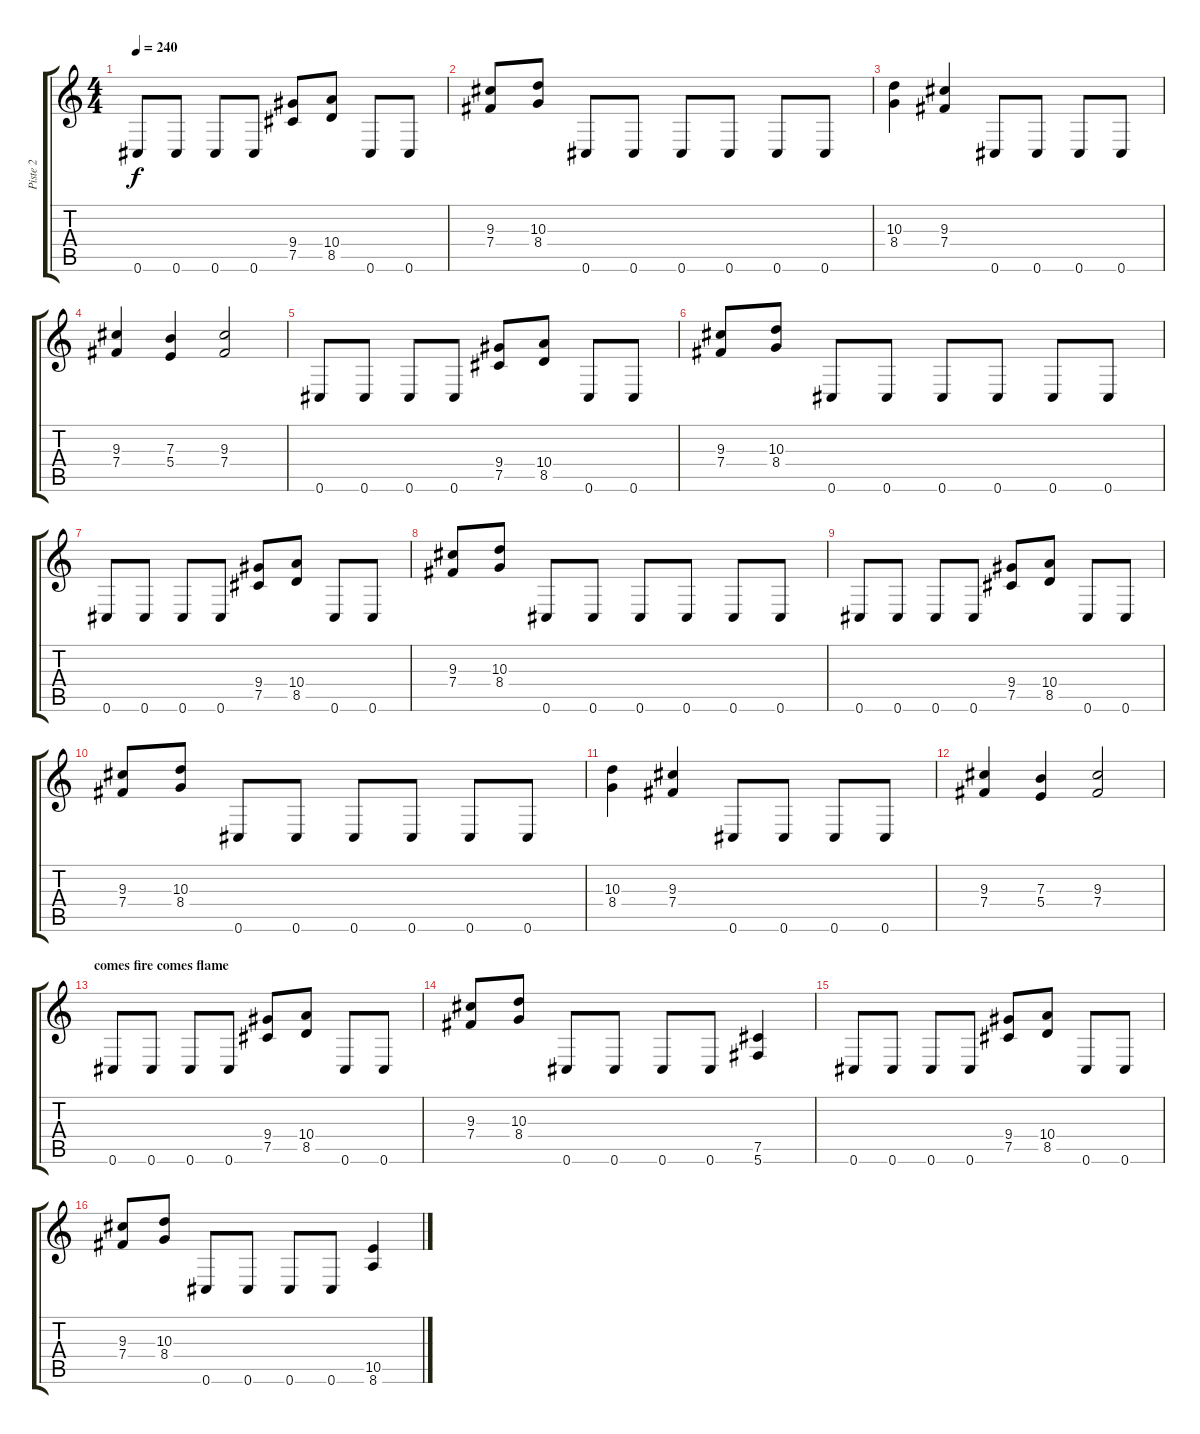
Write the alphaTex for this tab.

\track ("Piste 2" "Piste 2") {instrument distortionguitar}
\staff {score tabs}
\tuning (Db4 Ab3 E3 B2 Gb2 Db2) {hide}
\ts (4 4)
\tempo 240
\clef g2
\ks c
0.6.8{dy f} 0.6.8 0.6.8 0.6.8 (9.4 7.5).8 (10.4 8.5).8 0.6.8 0.6.8 |
(9.3 7.4).8 (10.3 8.4).8 0.6.8 0.6.8 0.6.8 0.6.8 0.6.8 0.6.8 |
(10.3 8.4).4 (9.3 7.4).4 0.6.8 0.6.8 0.6.8 0.6.8 |
(9.3 7.4).4 (7.3 5.4).4 (9.3 7.4).2 |
0.6.8 0.6.8 0.6.8 0.6.8 (9.4 7.5).8 (10.4 8.5).8 0.6.8 0.6.8 |
(9.3 7.4).8 (10.3 8.4).8 0.6.8 0.6.8 0.6.8 0.6.8 0.6.8 0.6.8 |
0.6.8 0.6.8 0.6.8 0.6.8 (9.4 7.5).8 (10.4 8.5).8 0.6.8 0.6.8 |
(9.3 7.4).8 (10.3 8.4).8 0.6.8 0.6.8 0.6.8 0.6.8 0.6.8 0.6.8 |
0.6.8 0.6.8 0.6.8 0.6.8 (9.4 7.5).8 (10.4 8.5).8 0.6.8 0.6.8 |
(9.3 7.4).8 (10.3 8.4).8 0.6.8 0.6.8 0.6.8 0.6.8 0.6.8 0.6.8 |
(10.3 8.4).4 (9.3 7.4).4 0.6.8 0.6.8 0.6.8 0.6.8 |
(9.3 7.4).4 (7.3 5.4).4 (9.3 7.4).2 |
\section ("" "comes fire comes flame")
0.6.8 0.6.8 0.6.8 0.6.8 (9.4 7.5).8 (10.4 8.5).8 0.6.8 0.6.8 |
(9.3 7.4).8 (10.3 8.4).8 0.6.8 0.6.8 0.6.8 0.6.8 (7.5 5.6).4 |
0.6.8 0.6.8 0.6.8 0.6.8 (9.4 7.5).8 (10.4 8.5).8 0.6.8 0.6.8 |
(9.3 7.4).8 (10.3 8.4).8 0.6.8 0.6.8 0.6.8 0.6.8 (10.5 8.6).4
